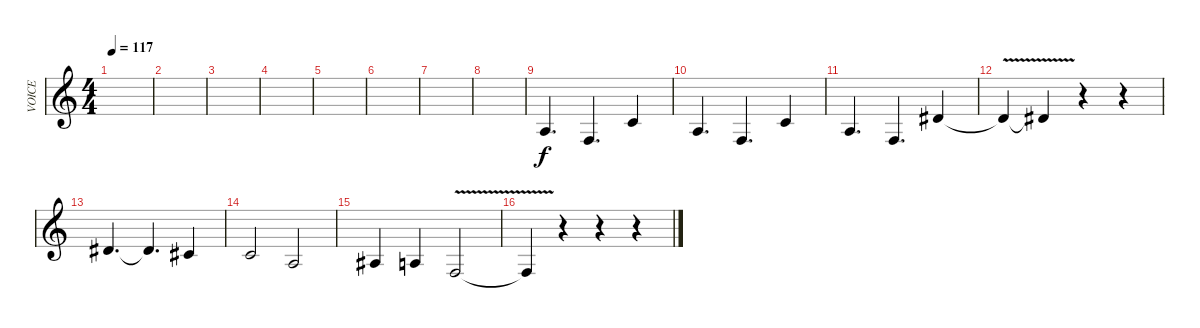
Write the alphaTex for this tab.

\track ("VOICE" "VOICE") {instrument clarinet}
\staff {score}
\tuning (E4 B3 G3 D3 A2 E2) {hide}
\ts (4 4)
\tempo 117
\clef g2
\ks c
|
|
|
|
|
|
|
|
2.3.4{d} 3.4.4{d} 5.3.4 |
2.3.4{d} 3.4.4{d} 5.3.4 |
2.3.4{d} 3.4.4{d} 4.2.4 |
4.2{v t}.4 4.2{t}.4 r.4 r.4 |
4.2.4{d} 4.2{t}.4{d} 2.2.4 |
5.3.2 2.3.2 |
3.3.4 2.3.4 3.4{v}.2 |
3.4{v t}.4 r.4 r.4 r.4
